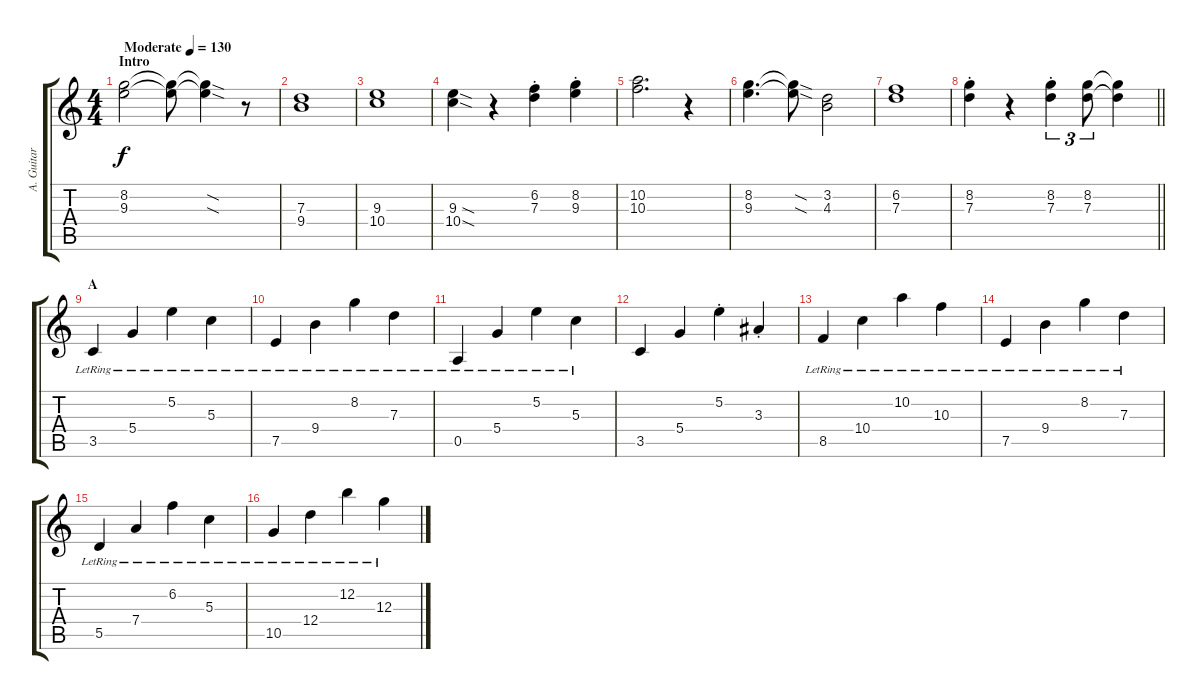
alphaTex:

\track ("A. Guitar I" "A. Guitar ") {instrument acousticguitarsteel}
\staff {score tabs}
\tuning (E4 B3 G3 D3 A2 E2) {hide}
\ts (4 4)
\section ("" "Intro")
\tempo (130 "Moderate")
\clef g2
\ks c
(8.2 9.3).2{dy f instrument acousticguitarsteel} (8.2{t} 9.3{t}).8 (8.2{sod t} 9.3{sod t}).4 r.8 |
(7.3 9.4).1 |
(9.3 10.4).1 |
(9.3{sod} 10.4{sod}).4 r.4 (6.2{st} 7.3{st}).4 (8.2{st} 9.3{st}).4 |
(10.2 10.3).2{d} r.4 |
(8.2 9.3).4{d} (8.2{sod t} 9.3{sod t}).8 (3.2 4.3).2 |
(6.2 7.3).1 |
\barLineRight lightlight
(8.2{st} 7.3{st}).4 r.4 (8.2{st} 7.3{st}).4{tu (3 2)} (8.2 7.3).8{tu (3 2)} (8.2{t} 7.3{t}).4 |
\section ("" "A")
3.5{lr}.4 5.4{lr}.4 5.2{lr}.4 5.3{lr}.4 |
7.5{lr}.4 9.4{lr}.4 8.2{lr}.4 7.3{lr}.4 |
0.5{lr}.4 5.4{lr}.4 5.2{lr}.4 5.3{lr}.4 |
3.5.4 5.4.4 5.2{st}.4 3.3{st}.4 |
8.5{lr}.4 10.4{lr}.4 10.2{lr}.4 10.3{lr}.4 |
7.5{lr}.4 9.4{lr}.4 8.2{lr}.4 7.3{lr}.4 |
5.5{lr}.4 7.4{lr}.4 6.2{lr}.4 5.3{lr}.4 |
10.5{lr}.4 12.4{lr}.4 12.2{lr}.4 12.3{lr}.4
